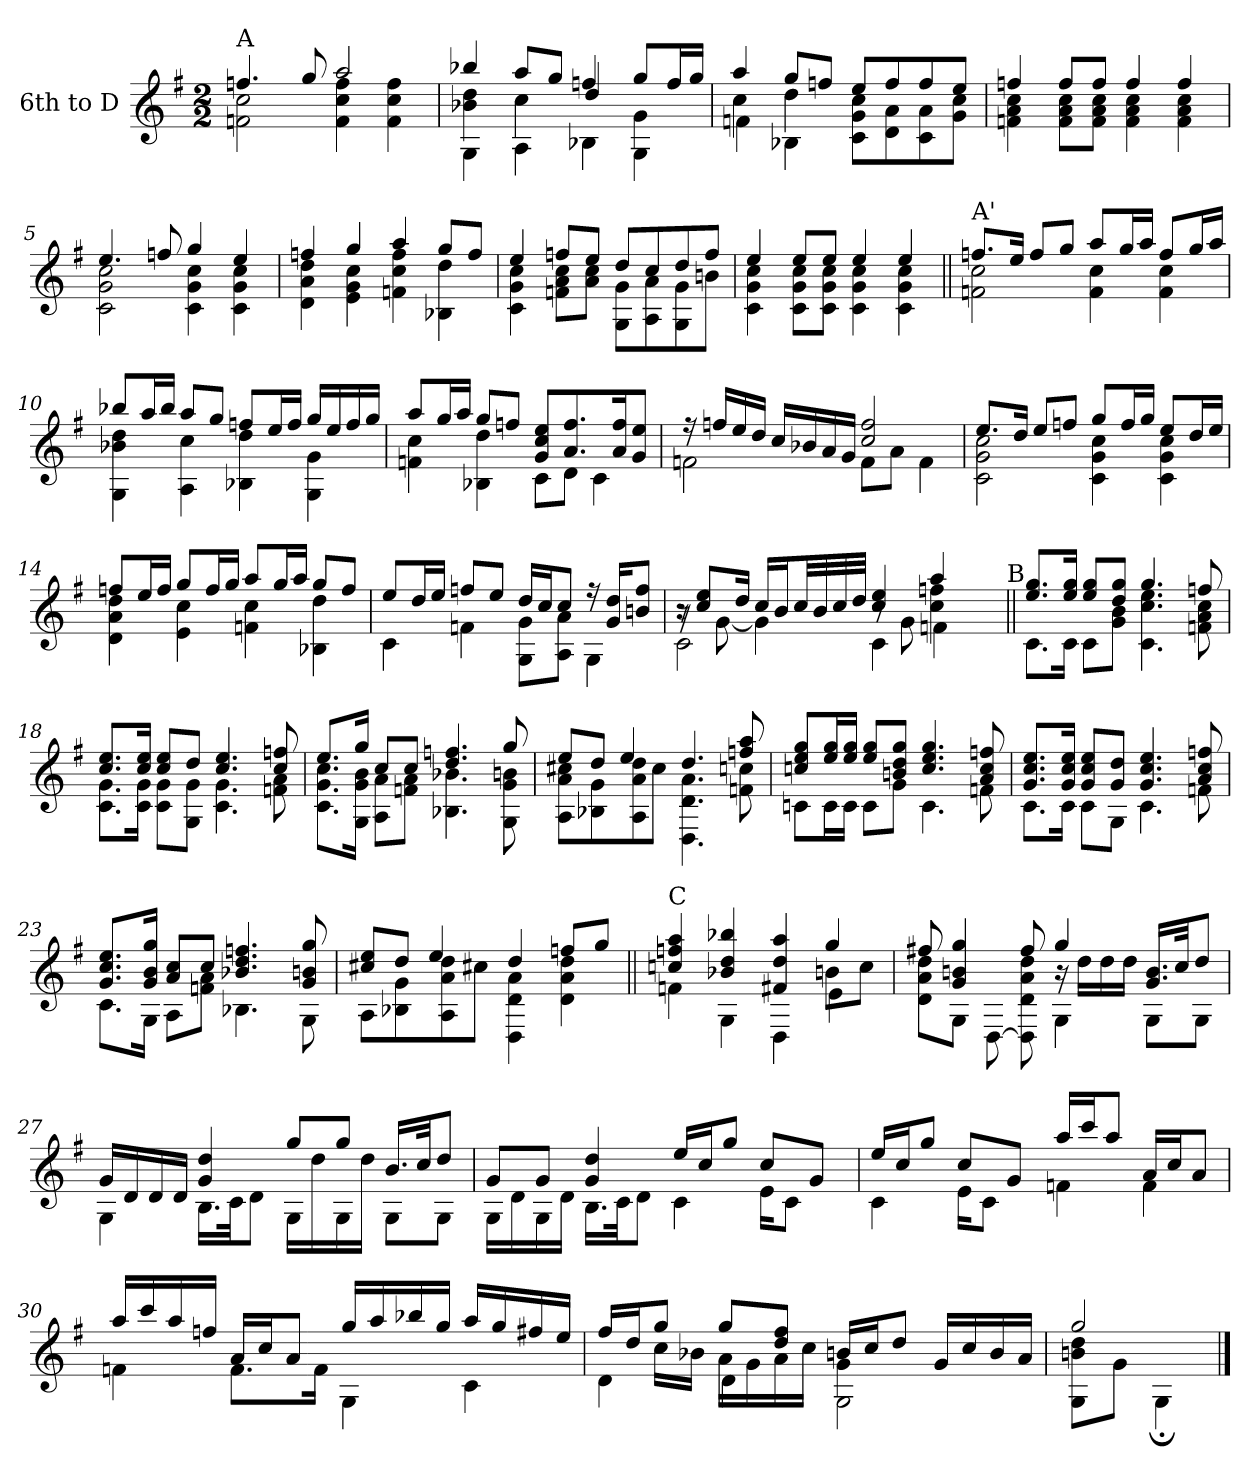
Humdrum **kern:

**kern
*part1
*staff1
*I"6th to D
!!LO:PB:g=z
*clefG2
*ITrd7c12
*k[f#]
*G:
*M2/2
*MM64
=1
*^
!LO:TX:a:t=A	!
4.fni/	2Fni\ 2ci
8gi/	.
2ai/	4Fi\ 4ci 4fi
.	4Fi\ 4ci 4fi
=2	=2
*	*^
4b-Xi/	4B-Xi\ 4di	4GGi\
8ai/L	4ci\	4AAi\
8gi/J	.	.
4fni/	4di/	4BB-Xi\
8gi/L	4Gi\	4GGi\
16fi/L	.	.
16gi/JJ	.	.
=3	=3	=3
4ai/	4ci\	4Fni\
8gi/L	4di\	4BB-Xi\
8fni/J	.	.
8ei/L	8Ci\ 8Gi 8ciL	2ryy
8fi/	8Di\ 8Ai	.
8fi/	8Ci\ 8Ai	.
8ei/J	8Gi\ 8ciJ	.
*	*v	*v
=4	=4
4fni/	4Fni\ 4Ai 4ci
8fi/L	8Fi\ 8Ai 8ciL
8fi/J	8Fi\ 8Ai 8ciJ
4fi/	4Fi\ 4Ai 4ci
4fi/	4Fi\ 4Ai 4ci
=5	=5
4.ei/	2Ci\ 2Gi 2ci
8fni/	.
4gi/	4Ci\ 4Gi 4ci
4ei/	4Ci\ 4Gi 4ci
!!LO:LB:g=z	!!
=6	=6
4fni/	4Di\ 4Ai 4di
4gi/	4Ei\ 4Gi 4ci
4ai/	4Fni\ 4ci 4fi
8gi/L	4BB-Xi\ 4di
8fi/J	.
=7	=7
4ei/	4Ci\ 4Gi 4ci
8fni/L	8Fni\ 8Ai 8ciL
8ei/J	8Ai\ 8ciJ
8di/L	8GGi\ 8GiL
8ci/	8AAi\ 8Ai
8di/	8GGi\ 8Gi
8fi/J	8Bni\J
=8	=8
4ei/	4Ci\ 4Gi 4ci
8ei/L	8Ci\ 8Gi 8ciL
8ei/J	8Ci\ 8Gi 8ciJ
4ei/	4Ci\ 4Gi 4ci
4ei/	4Ci\ 4Gi 4ci
=9||	=9||
!LO:TX:a:t=A'	!
8.fni/L	2Fni\ 2ci
16ei/Jk	.
8fi/L	.
8gi/J	.
8ai/L	4Fi\ 4ci
16gi/L	.
16ai/JJ	.
8fi/L	4Fi\ 4ci
16gi/L	.
16ai/JJ	.
!!LO:LB:g=z	!!
=10	=10
8b-Xi/L	4GGi\ 4B-Xi 4di
16ai/L	.
16b-i/JJ	.
8ai/L	4AAi\ 4ci
8gi/J	.
8fni/L	4BB-Xi\ 4di
16ei/L	.
16fi/JJ	.
16gi/LL	4GGi\ 4Gi
16ei/	.
16fi/	.
16gi/JJ	.
=11	=11
8ai/L	4Fni\ 4ci
16gi/L	.
16ai/JJ	.
8gi/L	4BB-Xi\ 4di
8fni/J	.
8Gi/ 8ci 8eiL	8Ci\L
8.Ai/ 8.fi	8Di\J
.	4Ci\
16Ai/ 16fik	.
8Gi/ 8eiJ	.
=12	=12
16r	2Fni\
16fni/LL	.
16ei/	.
16di/JJ	.
16ci/LL	.
16B-Xi/	.
16Ai/	.
16Gi/JJ	.
2ci/ 2fi	8Fi\L
.	8Ai\J
.	4Fi\
=13	=13
8.ei/L	2Ci\ 2Gi 2ci
16di/Jk	.
8ei/L	.
8fni/J	.
8gi/L	4Ci\ 4Gi 4ci
16fi/L	.
16gi/JJ	.
8ei/L	4Ci\ 4Gi 4ci
16di/L	.
16ei/JJ	.
!!LO:LB:g=z	!!
=14	=14
8fni/L	4Di\ 4Ai 4di
16ei/L	.
16fi/JJ	.
8gi/L	4Ei\ 4ci
16fi/L	.
16gi/JJ	.
8ai/L	4Fni\ 4ci
16gi/L	.
16ai/JJ	.
8gi/L	4BB-Xi\ 4di
8fi/J	.
=15	=15
8ei/L	4Ci\
16di/L	.
16ei/JJ	.
8fni/L	4Fni\
8ei/J	.
16di/LL	8GGi\ 8GiL
16ci/J	.
8ci/J	8AAi\ 8AiJ
16r	4GGi\
16Gi/ 16diKL	.
8Bni/ 8fiJ	.
=16	=16
*^	*^
16r	8r	2Ci\	2ryy
8ci/ 8eiL	.	.	.
.	[8Gi\	.	.
16di/Jk	.	.	.
16ci/LL	4Gi\]	.	.
16Bi/J	.	.	.
32ci/LL	.	.	.
32Bi/	.	.	.
32ci/	.	.	.
32di/JJJ	.	.	.
4ci/ 4ei	8r	4Ci\	4ryy
.	8Gi\	.	.
4ai/	4ci\ 4fni	4Fni\	8ryy
.	.	.	16ryy
.	.	.	32ryy
.	.	.	64ryy
.	.	.	128...ryy
!	!	!	!LO:TX:a:t=B
.	.	.	1024ryy
*	*v	*v	*v
=17||	=17||
8.ei/ 8.giL	8.Ci\L
16ei/ 16giJk	16Ci\Jk
8ei/ 8giL	8Ci\L
8di/ 8giJ	8Gi\ 8BiJ
4.gi/	4.Ci\ 4.ci 4.ei
8fni/	8Fni\ 8Ai 8ci
!!LO:LB:g=z	!!
=18	=18
8.ci/ 8.eiL	8.Ci\ 8.GiL
16ci/ 16eiJk	16Ci\ 16GiJk
8ci/ 8eiL	8Ci\ 8GiL
8di/J	8GGi\ 8GiJ
4.ci/ 4.ei	4.Ci\ 4.Gi
8ci/ 8fni	8Fni\ 8Ai
=19	=19
8.ei/L	8.Ci\ 8.Gi 8.ciL
16gi/Jk	16GGi\ 16Gi 16BiJk
8ci/L	8AAi\ 8AiL
8ci/J	8Fni\ 8AiJ
4.di/ 4.fni	4.BB-Xi\ 4.B-Xi
8gi/	8GGi\ 8Gi 8Bni
=20	=20
8ei/L	8AAi\ 8Ai 8c#XiL
8di/J	8BB-Xi\ 8Gi
4ei/	8AAi\ 8Ai 8di
.	8c#i\J
4.di/	4.DDi\ 4.Di 4.Ai
8fni/ 8ai	8Fni\ 8cni
=21	=21
8cni/ 8ei 8giL	8Cni\L
16ei/ 16giL	16Ci\L
16ei/ 16giJJ	16Ci\JJ
8ei/ 8giL	8Ci\L
8Bni/ 8di 8giJ	8Gi\J
4.ci/ 4.ei 4.gi	4.Ci\
8Ai/ 8ci 8fni	8Fni\
=22	=22
8.Gi/ 8.ci 8.eiL	8.Ci\L
16Gi/ 16ci 16eiJk	16Ci\Jk
8Gi/ 8ci 8eiL	8Ci\L
8Gi/ 8diJ	8GGi\J
4.Gi/ 4.ci 4.ei	4.Ci\
8Ai/ 8ci 8fni	8Fni\
!!LO:LB:g=z	!!
=23	=23
8.Gi/ 8.ci 8.eiL	8.Ci\L
16Gi/ 16Bi 16giJk	16GGi\Jk
8Ai/ 8ciL	8AAi\L
8ci/J	8Fni\ 8AiJ
4.B-Xi/ 4.di 4.fni	4.BB-Xi\
8Gi/ 8Bni 8gi	8GGi\
=24	=24
8c#Xi/ 8eiL	8AAi\L
8di/J	8BB-Xi\ 8Gi
4ei/	8AAi\ 8Ai 8di
.	8c#Xi\J
4di/	4DDi\ 4Di 4Ai
8fni/L	4Di\ 4Ai 4di
8gi/J	.
=25||	=25||
*	*^
!LO:TX:a:t=C	!	!
4cni/ 4fni 4ai	4Fni\	2.ryy
4B-Xi/ 4di 4b-Xi	4GGi\	.
4F#Xi/ 4di 4ai	4DDi\	.
4gi/	8Bni\L	4Ei\
.	8ci\J	.
=26	=26	=26
8f#Xi/	8Di\ 8Ai 8diL	4ryy
4Gi/ 4Bni 4gi	8GGi\J	.
.	8ryy	[8DDi\
8f#i/	8DDi\] 8Di 8Ai 8di	8ryy
4gi/	16r	4GGi\
.	16di\LL	.
.	16di\	.
.	16di\JJ	.
16.Gi/ 16.BiLL	8GGi\L	4ryy
32ci/Jk	.	.
8di/J	8GGi\J	.
*	*v	*v
!!LO:LB:g=z
=27	=27
16Gi/LL	4GGi\
16Di/	.
16Di/	.
16Di/JJ	.
4Gi/ 4di	16.BBi\LL
.	32Ci\Jk
.	8Di\J
8gi/L	16GGi\LL
.	16di\
8gi/J	16GGi\
.	16di\JJ
16.Bi/LL	8GGi\L
32ci/Jk	.
8di/J	8GGi\J
=28	=28
8Gi/L	16GGi\LL
.	16Di\
8Gi/J	16GGi\
.	16Di\JJ
4Gi/ 4di	16.BBi\LL
.	32Ci\Jk
.	8Di\J
16ei/LL	4Ci\
16ci/J	.
8gi/J	.
8ci/L	16Ei\KL
.	8Ci\J
8Gi/J	.
.	16ryy
=29	=29
16ei/LL	4Ci\
16ci/J	.
8gi/J	.
8ci/L	16Ei\KL
.	8Ci\J
8Gi/J	.
.	16ryy
16ai/LL	4Fni\
16cci/J	.
8ai/J	.
16Ai/LL	4Fi\
16ci/J	.
8Ai/J	.
!!LO:LB:g=z	!!
=30	=30
16ai/LL	4Fni\
16cci/	.
16ai/	.
16fni/JJ	.
16Ai/LL	8.Fi\L
16ci/J	.
8Ai/J	.
.	16Fi\Jk
16gi/LL	4GGi\
16ai/	.
16b-Xi/	.
16gi/JJ	.
16ai/LL	4Ci\
16gi/	.
16f#Xi/	.
16ei/JJ	.
=31	=31
*	*^
16f#i/LL	8ryy	4Di\
16di/J	.	.
8gi/J	16ci\LL	.
.	16B-Xi\JJ	.
8gi/L	16Ai\LL	4Di\
.	16Gi\	.
8di/ 8f#iJ	16Ai\	.
.	16ci\JJ	.
16Bni/LL	4Gi\	2GGi\
16ci/J	.	.
8di/J	.	.
16Gi/LL	4ryy	.
16ci/	.	.
16Bi/	.	.
16Ai/JJ	.	.
*	*v	*v
=32	=32
2gi/	8GGi\ 8Bni 8diL
.	8Gi\J
.	4GG;i\
*v	*v
==
*-
